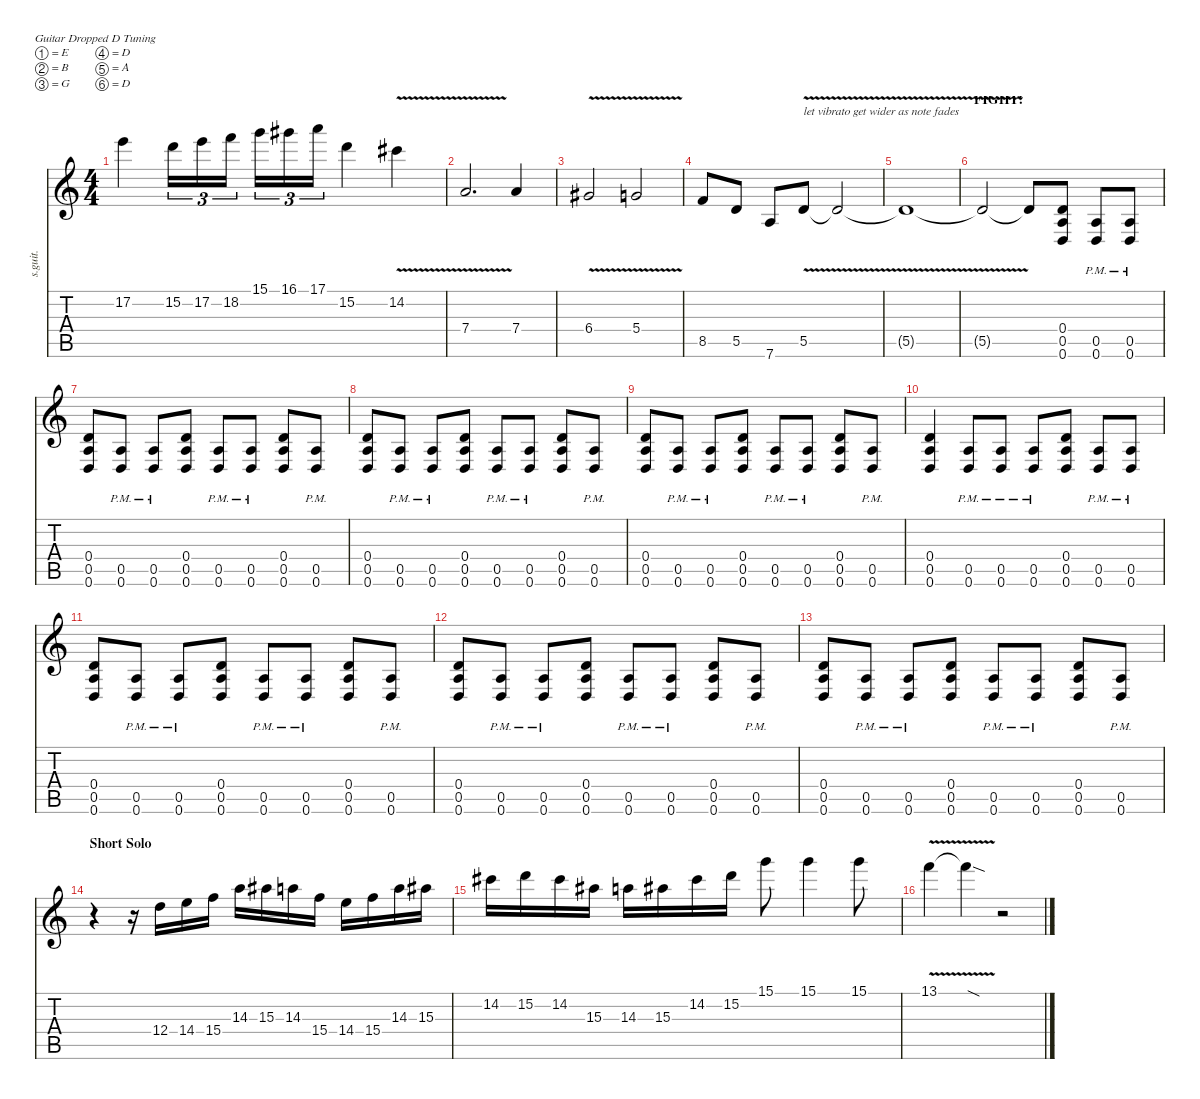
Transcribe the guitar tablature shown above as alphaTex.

\defaultSystemsLayout 4
\hideDynamics
\bracketExtendMode nobrackets
\track ("Rhythm - Zacky Vengeance" "s.guit.") {instrument distortionguitar}
\staff {score tabs}
\tuning (E4 B3 G3 D3 A2 D2)
\ts (4 4)
\tempo (130 hide)
\clef g2
\ks c
17.2.4{lyrics (0 "") lyrics (1 "") lyrics (2 "") lyrics (3 "") lyrics (4 "") dy f} 15.2.16{tu (3 2) lyrics (0 "") lyrics (1 "") lyrics (2 "") lyrics (3 "") lyrics (4 "")} 17.2.16{tu (3 2) lyrics (0 "") lyrics (1 "") lyrics (2 "") lyrics (3 "") lyrics (4 "")} 18.2.16{tu (3 2) lyrics (0 "") lyrics (1 "") lyrics (2 "") lyrics (3 "") lyrics (4 "")} 15.1.16{tu (3 2) lyrics (0 "") lyrics (1 "") lyrics (2 "") lyrics (3 "") lyrics (4 "")} 16.1{acc #}.16{tu (3 2) lyrics (0 "") lyrics (1 "") lyrics (2 "") lyrics (3 "") lyrics (4 "")} 17.1.16{tu (3 2) lyrics (0 "") lyrics (1 "") lyrics (2 "") lyrics (3 "") lyrics (4 "")} 15.2.4{lyrics (0 "") lyrics (1 "") lyrics (2 "") lyrics (3 "") lyrics (4 "")} 14.2{v acc #}.4{lyrics (0 "") lyrics (1 "") lyrics (2 "") lyrics (3 "") lyrics (4 "")} |
7.4{v}.2{d lyrics (0 "") lyrics (1 "") lyrics (2 "") lyrics (3 "") lyrics (4 "")} 7.4.4{lyrics (0 "") lyrics (1 "") lyrics (2 "") lyrics (3 "") lyrics (4 "")} |
6.4{v acc #}.2{lyrics (0 "") lyrics (1 "") lyrics (2 "") lyrics (3 "") lyrics (4 "")} 5.4{v}.2{lyrics (0 "") lyrics (1 "") lyrics (2 "") lyrics (3 "") lyrics (4 "")} |
8.5.8{lyrics (0 "") lyrics (1 "") lyrics (2 "") lyrics (3 "") lyrics (4 "")} 5.5.8{lyrics (0 "") lyrics (1 "") lyrics (2 "") lyrics (3 "") lyrics (4 "")} 7.6.8{lyrics (0 "") lyrics (1 "") lyrics (2 "") lyrics (3 "") lyrics (4 "")} 5.5{v}.8{txt "let vibrato get wider as note fades" lyrics (0 "") lyrics (1 "") lyrics (2 "") lyrics (3 "") lyrics (4 "")} 5.5{v t}.2{lyrics (0 "") lyrics (1 "") lyrics (2 "") lyrics (3 "") lyrics (4 "")} |
5.5{v t}.1{lyrics (0 "") lyrics (1 "") lyrics (2 "") lyrics (3 "") lyrics (4 "")} |
\section ("" "FIGHT!")
5.5{t}.2{lyrics (0 "") lyrics (1 "") lyrics (2 "") lyrics (3 "") lyrics (4 "")} 5.5{t}.8{lyrics (0 "") lyrics (1 "") lyrics (2 "") lyrics (3 "") lyrics (4 "")} (0.4 0.5 0.6).8{lyrics (0 "") lyrics (1 "") lyrics (2 "") lyrics (3 "") lyrics (4 "")} (0.5{pm} 0.6{pm}).8{lyrics (0 "") lyrics (1 "") lyrics (2 "") lyrics (3 "") lyrics (4 "")} (0.5{pm} 0.6{pm}).8{lyrics (0 "") lyrics (1 "") lyrics (2 "") lyrics (3 "") lyrics (4 "")} |
(0.4 0.5 0.6).8{lyrics (0 "") lyrics (1 "") lyrics (2 "") lyrics (3 "") lyrics (4 "")} (0.5{pm} 0.6{pm}).8{lyrics (0 "") lyrics (1 "") lyrics (2 "") lyrics (3 "") lyrics (4 "")} (0.5{pm} 0.6{pm}).8{lyrics (0 "") lyrics (1 "") lyrics (2 "") lyrics (3 "") lyrics (4 "")} (0.4 0.5 0.6).8{lyrics (0 "") lyrics (1 "") lyrics (2 "") lyrics (3 "") lyrics (4 "")} (0.5{pm} 0.6{pm}).8{lyrics (0 "") lyrics (1 "") lyrics (2 "") lyrics (3 "") lyrics (4 "")} (0.5{pm} 0.6{pm}).8{lyrics (0 "") lyrics (1 "") lyrics (2 "") lyrics (3 "") lyrics (4 "")} (0.4 0.5 0.6).8{lyrics (0 "") lyrics (1 "") lyrics (2 "") lyrics (3 "") lyrics (4 "")} (0.5{pm} 0.6{pm}).8{lyrics (0 "") lyrics (1 "") lyrics (2 "") lyrics (3 "") lyrics (4 "")} |
(0.4 0.5 0.6).8{lyrics (0 "") lyrics (1 "") lyrics (2 "") lyrics (3 "") lyrics (4 "")} (0.5{pm} 0.6{pm}).8{lyrics (0 "") lyrics (1 "") lyrics (2 "") lyrics (3 "") lyrics (4 "")} (0.5{pm} 0.6{pm}).8{lyrics (0 "") lyrics (1 "") lyrics (2 "") lyrics (3 "") lyrics (4 "")} (0.4 0.5 0.6).8{lyrics (0 "") lyrics (1 "") lyrics (2 "") lyrics (3 "") lyrics (4 "")} (0.5{pm} 0.6{pm}).8{lyrics (0 "") lyrics (1 "") lyrics (2 "") lyrics (3 "") lyrics (4 "")} (0.5{pm} 0.6{pm}).8{lyrics (0 "") lyrics (1 "") lyrics (2 "") lyrics (3 "") lyrics (4 "")} (0.4 0.5 0.6).8{lyrics (0 "") lyrics (1 "") lyrics (2 "") lyrics (3 "") lyrics (4 "")} (0.5{pm} 0.6{pm}).8{lyrics (0 "") lyrics (1 "") lyrics (2 "") lyrics (3 "") lyrics (4 "")} |
(0.4 0.5 0.6).8{lyrics (0 "") lyrics (1 "") lyrics (2 "") lyrics (3 "") lyrics (4 "")} (0.5{pm} 0.6{pm}).8{lyrics (0 "") lyrics (1 "") lyrics (2 "") lyrics (3 "") lyrics (4 "")} (0.5{pm} 0.6{pm}).8{lyrics (0 "") lyrics (1 "") lyrics (2 "") lyrics (3 "") lyrics (4 "")} (0.4 0.5 0.6).8{lyrics (0 "") lyrics (1 "") lyrics (2 "") lyrics (3 "") lyrics (4 "")} (0.5{pm} 0.6{pm}).8{lyrics (0 "") lyrics (1 "") lyrics (2 "") lyrics (3 "") lyrics (4 "")} (0.5{pm} 0.6{pm}).8{lyrics (0 "") lyrics (1 "") lyrics (2 "") lyrics (3 "") lyrics (4 "")} (0.4 0.5 0.6).8{lyrics (0 "") lyrics (1 "") lyrics (2 "") lyrics (3 "") lyrics (4 "")} (0.5{pm} 0.6{pm}).8{lyrics (0 "") lyrics (1 "") lyrics (2 "") lyrics (3 "") lyrics (4 "")} |
(0.4 0.5 0.6).4{lyrics (0 "") lyrics (1 "") lyrics (2 "") lyrics (3 "") lyrics (4 "")} (0.5{pm} 0.6{pm}).8{lyrics (0 "") lyrics (1 "") lyrics (2 "") lyrics (3 "") lyrics (4 "")} (0.5{pm} 0.6{pm}).8{lyrics (0 "") lyrics (1 "") lyrics (2 "") lyrics (3 "") lyrics (4 "")} (0.5{pm} 0.6{pm}).8{lyrics (0 "") lyrics (1 "") lyrics (2 "") lyrics (3 "") lyrics (4 "")} (0.4 0.5 0.6).8{lyrics (0 "") lyrics (1 "") lyrics (2 "") lyrics (3 "") lyrics (4 "")} (0.5{pm} 0.6{pm}).8{lyrics (0 "") lyrics (1 "") lyrics (2 "") lyrics (3 "") lyrics (4 "")} (0.5{pm} 0.6{pm}).8{lyrics (0 "") lyrics (1 "") lyrics (2 "") lyrics (3 "") lyrics (4 "")} |
(0.4 0.5 0.6).8{lyrics (0 "") lyrics (1 "") lyrics (2 "") lyrics (3 "") lyrics (4 "")} (0.5{pm} 0.6{pm}).8{lyrics (0 "") lyrics (1 "") lyrics (2 "") lyrics (3 "") lyrics (4 "")} (0.5{pm} 0.6{pm}).8{lyrics (0 "") lyrics (1 "") lyrics (2 "") lyrics (3 "") lyrics (4 "")} (0.4 0.5 0.6).8{lyrics (0 "") lyrics (1 "") lyrics (2 "") lyrics (3 "") lyrics (4 "")} (0.5{pm} 0.6{pm}).8{lyrics (0 "") lyrics (1 "") lyrics (2 "") lyrics (3 "") lyrics (4 "")} (0.5{pm} 0.6{pm}).8{lyrics (0 "") lyrics (1 "") lyrics (2 "") lyrics (3 "") lyrics (4 "")} (0.4 0.5 0.6).8{lyrics (0 "") lyrics (1 "") lyrics (2 "") lyrics (3 "") lyrics (4 "")} (0.5{pm} 0.6{pm}).8{lyrics (0 "") lyrics (1 "") lyrics (2 "") lyrics (3 "") lyrics (4 "")} |
(0.4 0.5 0.6).8{lyrics (0 "") lyrics (1 "") lyrics (2 "") lyrics (3 "") lyrics (4 "")} (0.5{pm} 0.6{pm}).8{lyrics (0 "") lyrics (1 "") lyrics (2 "") lyrics (3 "") lyrics (4 "")} (0.5{pm} 0.6{pm}).8{lyrics (0 "") lyrics (1 "") lyrics (2 "") lyrics (3 "") lyrics (4 "")} (0.4 0.5 0.6).8{lyrics (0 "") lyrics (1 "") lyrics (2 "") lyrics (3 "") lyrics (4 "")} (0.5{pm} 0.6{pm}).8{lyrics (0 "") lyrics (1 "") lyrics (2 "") lyrics (3 "") lyrics (4 "")} (0.5{pm} 0.6{pm}).8{lyrics (0 "") lyrics (1 "") lyrics (2 "") lyrics (3 "") lyrics (4 "")} (0.4 0.5 0.6).8{lyrics (0 "") lyrics (1 "") lyrics (2 "") lyrics (3 "") lyrics (4 "")} (0.5{pm} 0.6{pm}).8{lyrics (0 "") lyrics (1 "") lyrics (2 "") lyrics (3 "") lyrics (4 "")} |
(0.4 0.5 0.6).8{lyrics (0 "") lyrics (1 "") lyrics (2 "") lyrics (3 "") lyrics (4 "")} (0.5{pm} 0.6{pm}).8{lyrics (0 "") lyrics (1 "") lyrics (2 "") lyrics (3 "") lyrics (4 "")} (0.5{pm} 0.6{pm}).8{lyrics (0 "") lyrics (1 "") lyrics (2 "") lyrics (3 "") lyrics (4 "")} (0.4 0.5 0.6).8{lyrics (0 "") lyrics (1 "") lyrics (2 "") lyrics (3 "") lyrics (4 "")} (0.5{pm} 0.6{pm}).8{lyrics (0 "") lyrics (1 "") lyrics (2 "") lyrics (3 "") lyrics (4 "")} (0.5{pm} 0.6{pm}).8{lyrics (0 "") lyrics (1 "") lyrics (2 "") lyrics (3 "") lyrics (4 "")} (0.4 0.5 0.6).8{lyrics (0 "") lyrics (1 "") lyrics (2 "") lyrics (3 "") lyrics (4 "")} (0.5{pm} 0.6{pm}).8{lyrics (0 "") lyrics (1 "") lyrics (2 "") lyrics (3 "") lyrics (4 "")} |
\section ("" "Short Solo")
r.4 r.16 12.4.16{lyrics (0 "") lyrics (1 "") lyrics (2 "") lyrics (3 "") lyrics (4 "")} 14.4.16{lyrics (0 "") lyrics (1 "") lyrics (2 "") lyrics (3 "") lyrics (4 "")} 15.4.16{lyrics (0 "") lyrics (1 "") lyrics (2 "") lyrics (3 "") lyrics (4 "")} 14.3.16{lyrics (0 "") lyrics (1 "") lyrics (2 "") lyrics (3 "") lyrics (4 "")} 15.3{acc #}.16{lyrics (0 "") lyrics (1 "") lyrics (2 "") lyrics (3 "") lyrics (4 "")} 14.3.16{lyrics (0 "") lyrics (1 "") lyrics (2 "") lyrics (3 "") lyrics (4 "")} 15.4.16{lyrics (0 "") lyrics (1 "") lyrics (2 "") lyrics (3 "") lyrics (4 "")} 14.4.16{lyrics (0 "") lyrics (1 "") lyrics (2 "") lyrics (3 "") lyrics (4 "")} 15.4.16{lyrics (0 "") lyrics (1 "") lyrics (2 "") lyrics (3 "") lyrics (4 "")} 14.3.16{lyrics (0 "") lyrics (1 "") lyrics (2 "") lyrics (3 "") lyrics (4 "")} 15.3{acc #}.16{lyrics (0 "") lyrics (1 "") lyrics (2 "") lyrics (3 "") lyrics (4 "")} |
14.2{acc #}.16{lyrics (0 "") lyrics (1 "") lyrics (2 "") lyrics (3 "") lyrics (4 "")} 15.2.16{lyrics (0 "") lyrics (1 "") lyrics (2 "") lyrics (3 "") lyrics (4 "")} 14.2{acc #}.16{lyrics (0 "") lyrics (1 "") lyrics (2 "") lyrics (3 "") lyrics (4 "")} 15.3{acc #}.16{lyrics (0 "") lyrics (1 "") lyrics (2 "") lyrics (3 "") lyrics (4 "")} 14.3.16{lyrics (0 "") lyrics (1 "") lyrics (2 "") lyrics (3 "") lyrics (4 "")} 15.3{acc #}.16{lyrics (0 "") lyrics (1 "") lyrics (2 "") lyrics (3 "") lyrics (4 "")} 14.2{acc #}.16{lyrics (0 "") lyrics (1 "") lyrics (2 "") lyrics (3 "") lyrics (4 "")} 15.2.16{lyrics (0 "") lyrics (1 "") lyrics (2 "") lyrics (3 "") lyrics (4 "")} 15.1.8{lyrics (0 "") lyrics (1 "") lyrics (2 "") lyrics (3 "") lyrics (4 "")} 15.1.4{lyrics (0 "") lyrics (1 "") lyrics (2 "") lyrics (3 "") lyrics (4 "")} 15.1.8{lyrics (0 "") lyrics (1 "") lyrics (2 "") lyrics (3 "") lyrics (4 "")} |
13.1{v}.4{lyrics (0 "") lyrics (1 "") lyrics (2 "") lyrics (3 "") lyrics (4 "")} 13.1{sod t}.4{lyrics (0 "") lyrics (1 "") lyrics (2 "") lyrics (3 "") lyrics (4 "")} r.2
